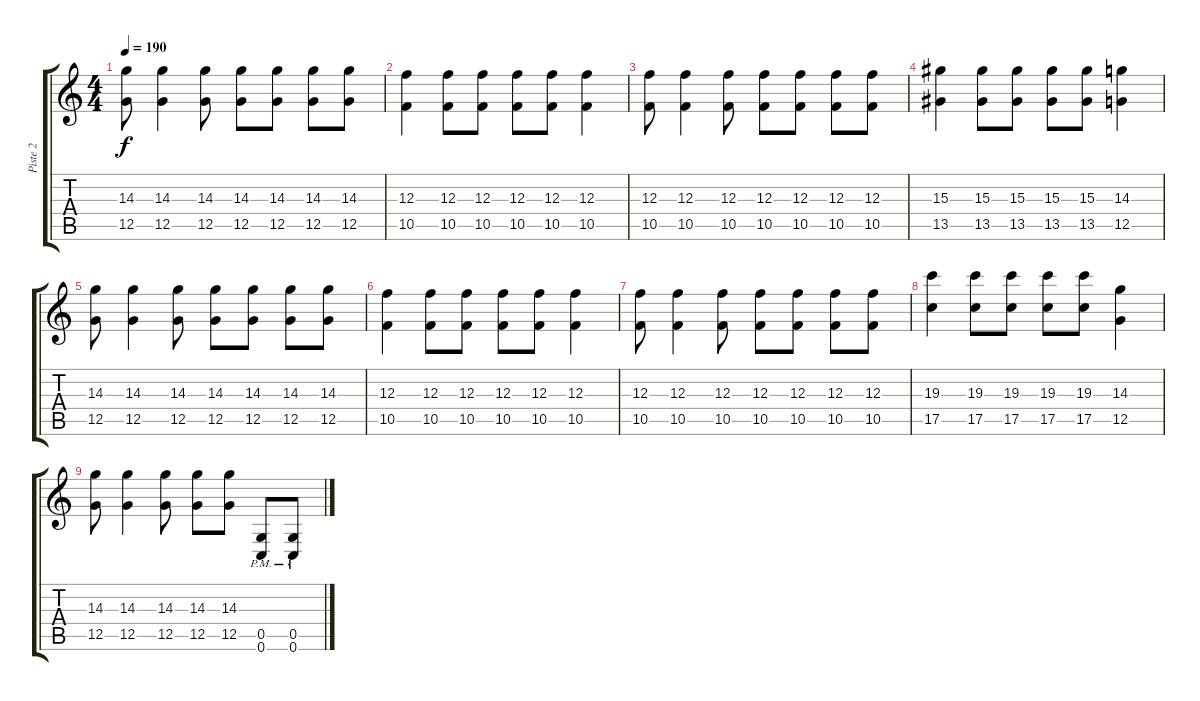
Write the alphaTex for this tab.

\track ("Piste 2" "Piste 2") {instrument distortionguitar}
\staff {score tabs}
\tuning (D4 A3 F3 C3 G2 C2) {hide}
\ts (4 4)
\tempo 190
\clef g2
\ks c
(14.3 12.5).8{dy f} (14.3 12.5).4 (14.3 12.5).8 (14.3 12.5).8 (14.3 12.5).8 (14.3 12.5).8 (14.3 12.5).8 |
(12.3 10.5).4 (12.3 10.5).8 (12.3 10.5).8 (12.3 10.5).8 (12.3 10.5).8 (12.3 10.5).4 |
(12.3 10.5).8 (12.3 10.5).4 (12.3 10.5).8 (12.3 10.5).8 (12.3 10.5).8 (12.3 10.5).8 (12.3 10.5).8 |
(15.3 13.5).4 (15.3 13.5).8 (15.3 13.5).8 (15.3 13.5).8 (15.3 13.5).8 (14.3 12.5).4 |
(14.3 12.5).8 (14.3 12.5).4 (14.3 12.5).8 (14.3 12.5).8 (14.3 12.5).8 (14.3 12.5).8 (14.3 12.5).8 |
(12.3 10.5).4 (12.3 10.5).8 (12.3 10.5).8 (12.3 10.5).8 (12.3 10.5).8 (12.3 10.5).4 |
(12.3 10.5).8 (12.3 10.5).4 (12.3 10.5).8 (12.3 10.5).8 (12.3 10.5).8 (12.3 10.5).8 (12.3 10.5).8 |
(19.3 17.5).4 (19.3 17.5).8 (19.3 17.5).8 (19.3 17.5).8 (19.3 17.5).8 (14.3 12.5).4 |
(14.3 12.5).8 (14.3 12.5).4 (14.3 12.5).8 (14.3 12.5).8 (14.3 12.5).8 (0.5{pm} 0.6{pm}).8 (0.5{pm} 0.6{pm}).8
